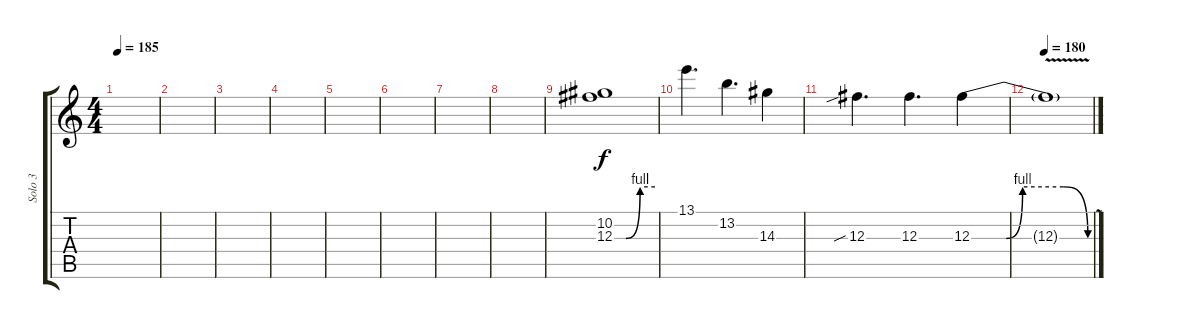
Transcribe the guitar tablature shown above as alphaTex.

\track ("Solo 3" "Solo 3") {instrument overdrivenguitar}
\staff {score tabs}
\tuning (Eb4 Bb3 Gb3 Db3 Ab2 Db2) {hide}
\ts (4 4)
\tempo 185
\clef g2
\ks c
|
|
|
|
|
|
|
|
(10.2 12.3{be (custom 0 0 2 0 17 0 38 4 60 4)}).1 |
13.1.4{d} 13.2.4{d} 14.3.4 |
12.3{sib}.4{d} 12.3.4{d} 12.3{be (custom 0 0 17 0 25 4 45 4 57 0 60 0)}.4 |
\tempo 180
12.3{v t}.1
